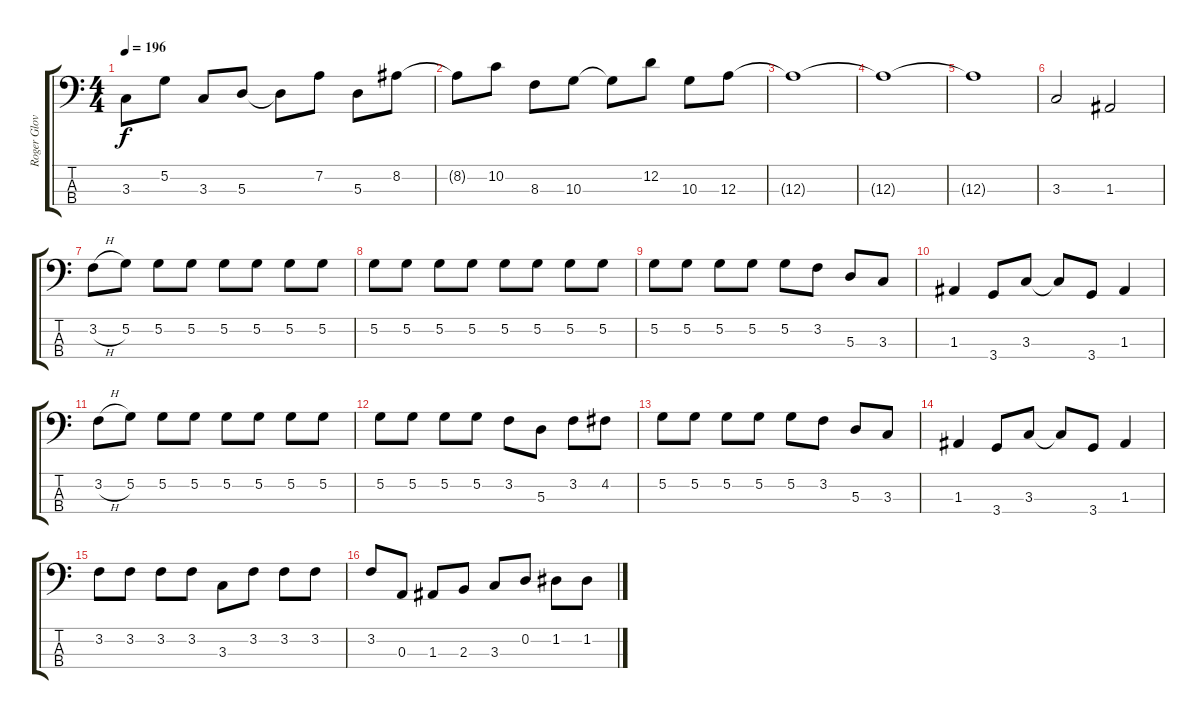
\track ("Roger Glover" "Roger Glov") {instrument electricbassfinger}
\staff {score tabs}
\tuning (G2 D2 A1 E1) {hide}
\ts (4 4)
\tempo 196
\clef f4
\ks c
3.3{t}.8{dy f} 5.2.8 3.3.8 5.3.8 5.3{t}.8 7.2.8 5.3.8 8.2.8 |
8.2{t}.8 10.2.8 8.3.8 10.3.8 10.3{t}.8 12.2.8 10.3.8 12.3.8 |
12.3{t}.1 |
12.3{t}.1 |
12.3{t}.1 |
3.3.2 1.3.2 |
3.2{h}.8 5.2.8 5.2.8 5.2.8 5.2.8 5.2.8 5.2.8 5.2.8 |
5.2.8 5.2.8 5.2.8 5.2.8 5.2.8 5.2.8 5.2.8 5.2.8 |
5.2.8 5.2.8 5.2.8 5.2.8 5.2.8 3.2.8 5.3.8 3.3.8 |
1.3.4 3.4.8 3.3.8 3.3{t}.8 3.4.8 1.3.4 |
3.2{h}.8 5.2.8 5.2.8 5.2.8 5.2.8 5.2.8 5.2.8 5.2.8 |
5.2.8 5.2.8 5.2.8 5.2.8 3.2.8 5.3.8 3.2.8 4.2.8 |
5.2.8 5.2.8 5.2.8 5.2.8 5.2.8 3.2.8 5.3.8 3.3.8 |
1.3.4 3.4.8 3.3.8 3.3{t}.8 3.4.8 1.3.4 |
3.2.8 3.2.8 3.2.8 3.2.8 3.3.8 3.2.8 3.2.8 3.2.8 |
3.2.8 0.3.8 1.3.8 2.3.8 3.3.8 0.2.8 1.2.8 1.2.8
